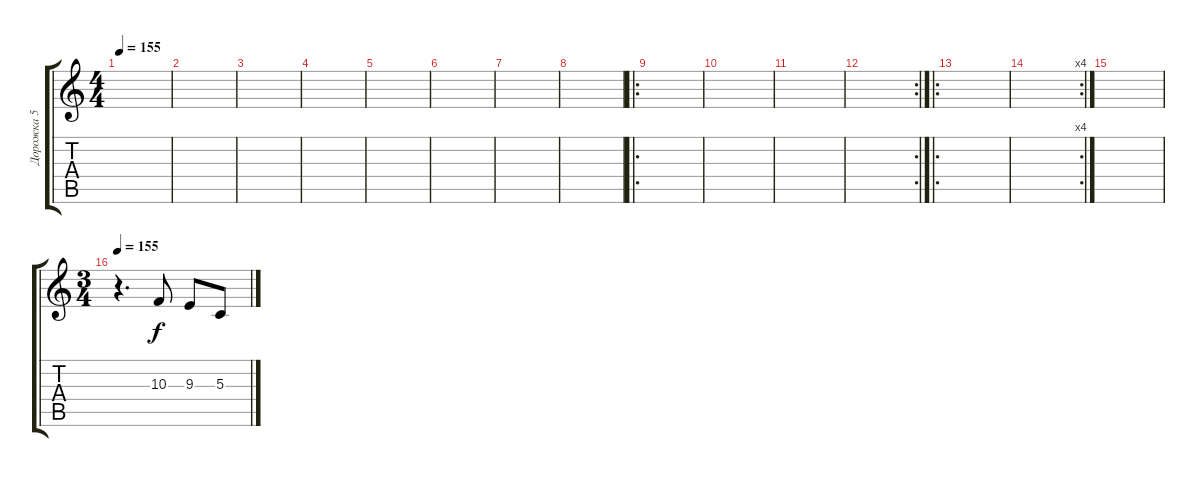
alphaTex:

\track ("Дорожка 5" "Дорожка 5") {instrument pad1newage}
\staff {score tabs}
\tuning (E4 B3 G3 D3 A2 E2) {hide}
\ts (4 4)
\tempo 155
\clef g2
\ks c
|
|
|
|
|
|
|
|
\ro
|
|
|
\rc 2
|
\ro
|
\rc 4
|
|
\ts (3 4)
\tempo 155
r.4{d} 10.3.8 9.3.8 5.3.8
